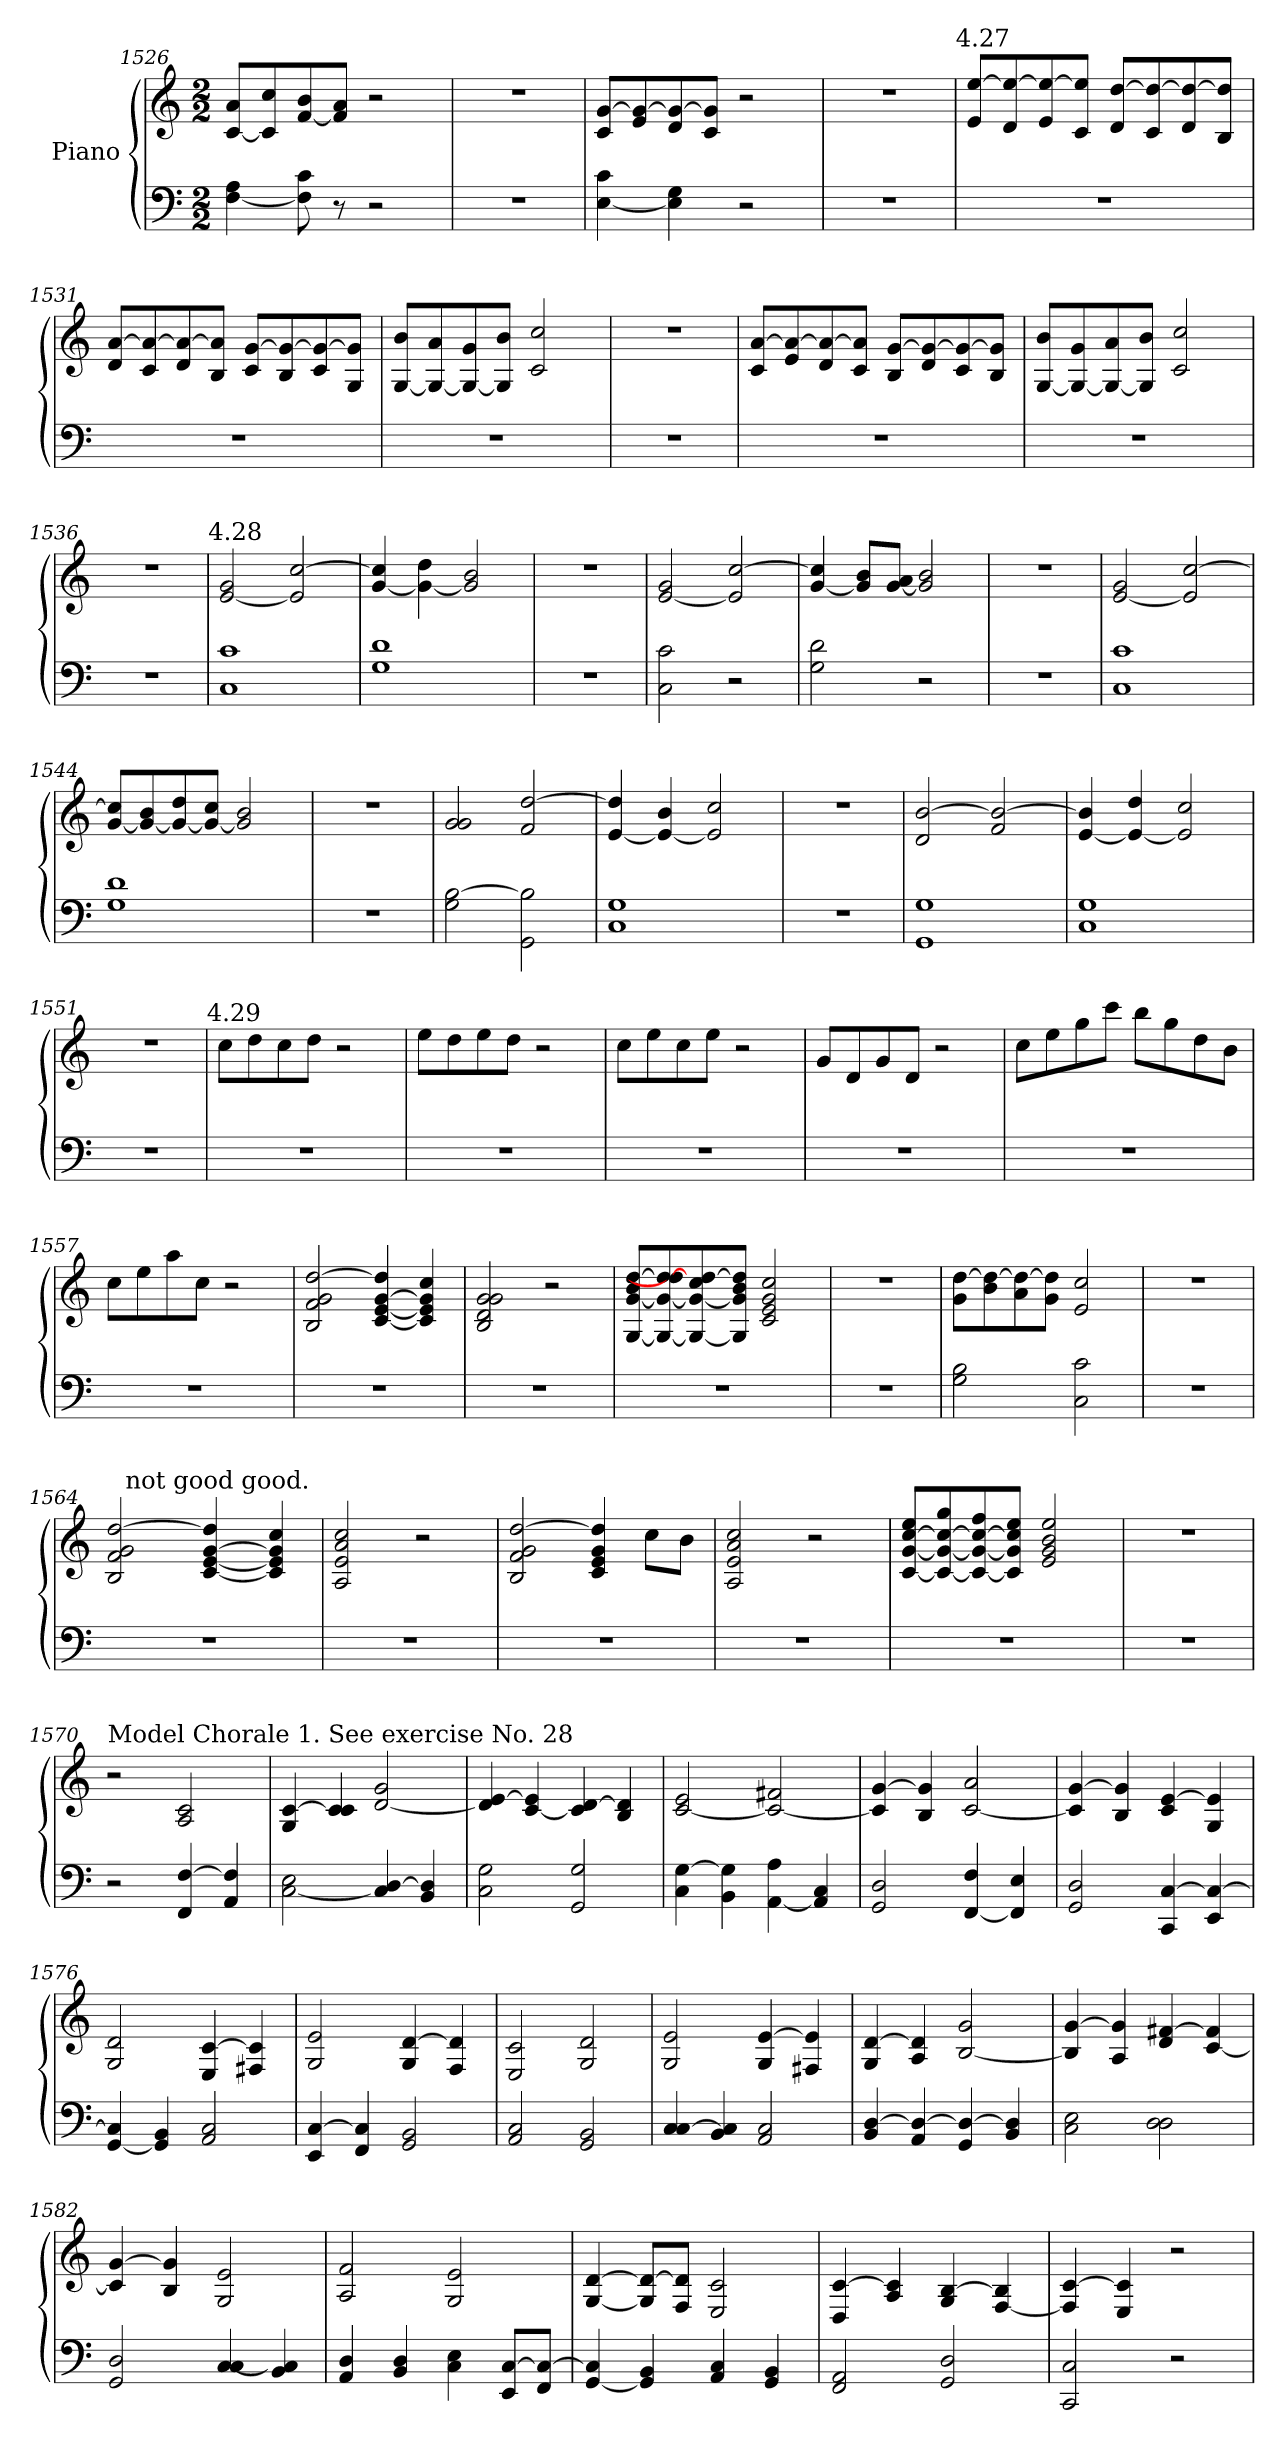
**kern	**kern
*part1	*part1
*staff2	*staff1
*I"Piano	*
*clefF4	*clefG2
*k[]	*k[]
*C:	*C:
*M2/2	*M2/2
=1526	=1526
[4F\ 4A\	[8c/ 8a/L
.	8c/] 8cc/
8F\] 8c\	[8f/ 8b/
8r	8f/] 8a/J
2r	2r
=1527	=1527
1r	1r
!!LO:LB:g=z
=1528	=1528
[4E\ 4c\	8c/ [8g/L
.	8e/ 8g/_
4E\] 4G\	8d/ 8g/_
.	8c/ 8g/]J
2r	2r
=1529	=1529
1r	1r
!	!LO:TX:a:t=4.27
=1530	=1530
1r	8e/ [8ee/L
.	8d/ 8ee/_
.	8e/ 8ee/_
.	8c/ 8ee/]J
.	8d/ [8dd/L
.	8c/ 8dd/_
.	8d/ 8dd/_
.	8B/ 8dd/]J
=1531	=1531
1r	8d/ [8a/L
.	8c/ 8a/_
.	8d/ 8a/_
.	8B/ 8a/]J
.	8c/ [8g/L
.	8B/ 8g/_
.	8c/ 8g/_
.	8G/ 8g/]J
!!LO:LB:g=z
=1532	=1532
1r	[8G/ 8b/L
.	8G/_ 8a/
.	8G/_ 8g/
.	8G/] 8b/J
.	2c/ 2cc/
=1533	=1533
1r	1r
=1534	=1534
1r	8c/ [8a/L
.	8e/ 8a/_
.	8d/ 8a/_
.	8c/ 8a/]J
.	8B/ [8g/L
.	8d/ 8g/_
.	8c/ 8g/_
.	8B/ 8g/]J
=1535	=1535
1r	[8G/ 8b/L
.	8G/_ 8g/
.	8G/_ 8a/
.	8G/] 8b/J
.	2c/ 2cc/
=1536	=1536
1r	1r
!	!LO:TX:a:t=4.28
!!LO:PB:g=z
=1537	=1537
1C 1c	[2e/ 2g/
.	2e/] [2cc/
=1538	=1538
1G 1d	[4g/ 4cc/]
.	4g\_ 4dd\
.	2g/] 2b/
=1539	=1539
1r	1r
=1540	=1540
2C\ 2c\	[2e/ 2g/
2r	2e/] [2cc/
=1541	=1541
2G\ 2d\	[4g/ 4cc/]
.	8g/] 8b/L
.	[8g/ 8a/J
2r	2g/] 2b/
=1542	=1542
1r	1r
=1543	=1543
1C 1c	[2e/ 2g/
.	2e/] [2cc/
!!LO:LB:g=z
=1544	=1544
1G 1d	[8g/ 8cc/]L
.	8g/_ 8b/
.	8g/_ 8dd/
.	8g/_ 8cc/J
.	2g/] 2b/
=1545	=1545
1r	1r
=1546	=1546
2G\ [2B\	2g/ 2g/
2GG\ 2B\]	2f/ [2dd/
=1547	=1547
1C 1G	[4e/ 4dd/]
.	4e/_ 4b/
.	2e/] 2cc/
=1548	=1548
1r	1r
=1549	=1549
1GG 1G	2d/ [2b/
.	2f/ 2b/_
!!LO:LB:g=z
=1550	=1550
1C 1G	[4e/ 4b/]
.	4e/_ 4dd/
.	2e/] 2cc/
=1551	=1551
1r	1r
!	!LO:TX:a:t=4.29
=1552	=1552
1r	8cc\L
.	8dd\
.	8cc\
.	8dd\J
.	2r
=1553	=1553
1r	8ee\L
.	8dd\
.	8ee\
.	8dd\J
.	2r
=1554	=1554
1r	8cc\L
.	8ee\
.	8cc\
.	8ee\J
.	2r
=1555	=1555
1r	8g/L
.	8d/
.	8g/
.	8d/J
.	2r
!!LO:LB:g=z
=1556	=1556
1r	8cc\L
.	8ee\
.	8gg\
.	8ccc\J
.	8bb\L
.	8gg\
.	8dd\
.	8b\J
=1557	=1557
1r	8cc\L
.	8ee\
.	8aa\
.	8cc\J
.	2r
=1558	=1558
1r	2B/ 2f/ 2g/ [2dd/
.	[4c/ [4e/ [4g/ 4dd/]
.	4c/] 4e/] 4g/] 4cc/
=1559	=1559
1r	2B/ 2d/ 2g/ 2g/
.	2r
=1560	=1560
1r	[8G/ [8g/ 8b/ [8dd/L
.	8G/_ 8g/_ 8dd/_ 8dd/]
.	8G/_ 8g/_ 8cc/ [8dd/
.	8G/] 8g/] 8b/ 8dd/]J
.	2c/ 2e/ 2g/ 2cc/
!!LO:LB:g=z
=1561	=1561
1r	1r
=1562	=1562
2G\ 2B\	8g\ [8dd\L
.	8b\ 8dd\_
.	8a\ 8dd\_
.	8g\ 8dd\]J
2C\ 2c\	2e/ 2cc/
=1563	=1563
1r	1r
=1564	=1564
*	*^
1r	2B/ 2f/ 2g/ [2dd/	24ryy
!	!	!LO:TX:a:t=not good                                                  good.
.	.	3%2ryy
.	[4c/ [4e/ [4g/ 4dd/]	.
.	.	6..ryy
.	4c/] 4e/] 4g/] 4cc/	.
*	*v	*v
=1565	=1565
1r	2A/ 2e/ 2a/ 2cc/
.	2r
=1566	=1566
1r	2B/ 2f/ 2g/ [2dd/
.	4c/ 4e/ 4g/ 4dd/]
.	8cc\L
.	8b\J
!!LO:PB:g=z
=1567	=1567
1r	2A/ 2e/ 2a/ 2cc/
.	2r
=1568	=1568
1r	[8c/ [8g/ [8cc/ 8ee/L
.	8c/_ 8g/_ 8cc/_ 8gg/
.	8c/_ 8g/_ 8cc/_ 8ff/
.	8c/] 8g/] 8cc/] 8ee/J
.	2e/ 2g/ 2b/ 2ee/
=1569	=1569
1r	1r
=1570	=1570
!	!LO:TX:a:t=Model Chorale 1. See exercise No. 28
2r	2r
4FF/ [4F/	2A/ 2c/
4AA/ 4F/]	.
=1571	=1571
[2C\ 2E\	4G/ [4c/
.	4c/] 4c/
4C/] [4D/	[2d/ 2g/
4BB/ 4D/]	.
!!LO:LB:g=z
=1572	=1572
2C\ 2G\	4d/] [4e/
.	[4c/ 4e/]
2GG/ 2G/	4c/] [4d/
.	4B/ 4d/]
=1573	=1573
4C\ [4G\	[2c/ 2e/
4BB\ 4G\]	.
[4AA\ 4A\	2c/_ 2f#X/
4AA/] 4C/	.
=1574	=1574
2GG/ 2D/	4c/] [4g/
.	4B/ 4g/]
[4FF/ 4F/	[2c/ 2a/
4FF/] 4E/	.
=1575	=1575
2GG/ 2D/	4c/] [4g/
.	4B/ 4g/]
4CC/ [4C/	4c/ [4e/
4EE/ 4C/_	4G/ 4e/]
=1576	=1576
[4GG/ 4C/]	2G/ 2d/
4GG/] 4BB/	.
2AA/ 2C/	4E/ [4c/
.	4F#X/ 4c/]
!!LO:LB:g=z
=1577	=1577
4EE/ [4C/	2G/ 2e/
4FF/ 4C/]	.
2GG/ 2BB/	4G/ [4d/
.	4F/ 4d/]
=1578	=1578
2AA/ 2C/	2E/ 2c/
2GG/ 2BB/	2G/ 2d/
=1579	=1579
4C/ [4C/	2G/ 2e/
4BB/ 4C/]	.
2AA/ 2C/	4G/ [4e/
.	4F#X/ 4e/]
=1580	=1580
4BB/ [4D/	4G/ [4d/
4AA/ 4D/_	4A/ 4d/]
4GG/ 4D/_	[2B/ 2g/
4BB/ 4D/]	.
=1581	=1581
2C\ 2E\	4B/] [4g/
.	4A/ 4g/]
2D\ 2D\	4d/ [4f#X/
.	[4c/ 4f#/]
!!LO:LB:g=z
=1582	=1582
2GG/ 2D/	4c/] [4g/
.	4B/ 4g/]
[4C/ 4C/	2G/ 2e/
4BB/ 4C/]	.
=1583	=1583
4AA/ 4D/	2A/ 2f/
4BB/ 4D/	.
4C\ 4E\	2G/ 2e/
8EE/ [8C/L	.
8FF/ 8C/_J	.
=1584	=1584
[4GG/ 4C/]	[4G/ [4d/
4GG/] 4BB/	8G/] 8d/_L
.	8F/ 8d/]J
4AA/ 4C/	2E/ 2c/
4GG/ 4BB/	.
=1585	=1585
2FF/ 2AA/	4D/ [4c/
.	4A/ 4c/]
2GG/ 2D/	4G/ [4B/
.	[4F/ 4B/]
=1586	=1586
2CC/ 2C/	4F/] [4c/
.	4E/ 4c/]
2r	2r
=	=
*-	*-
